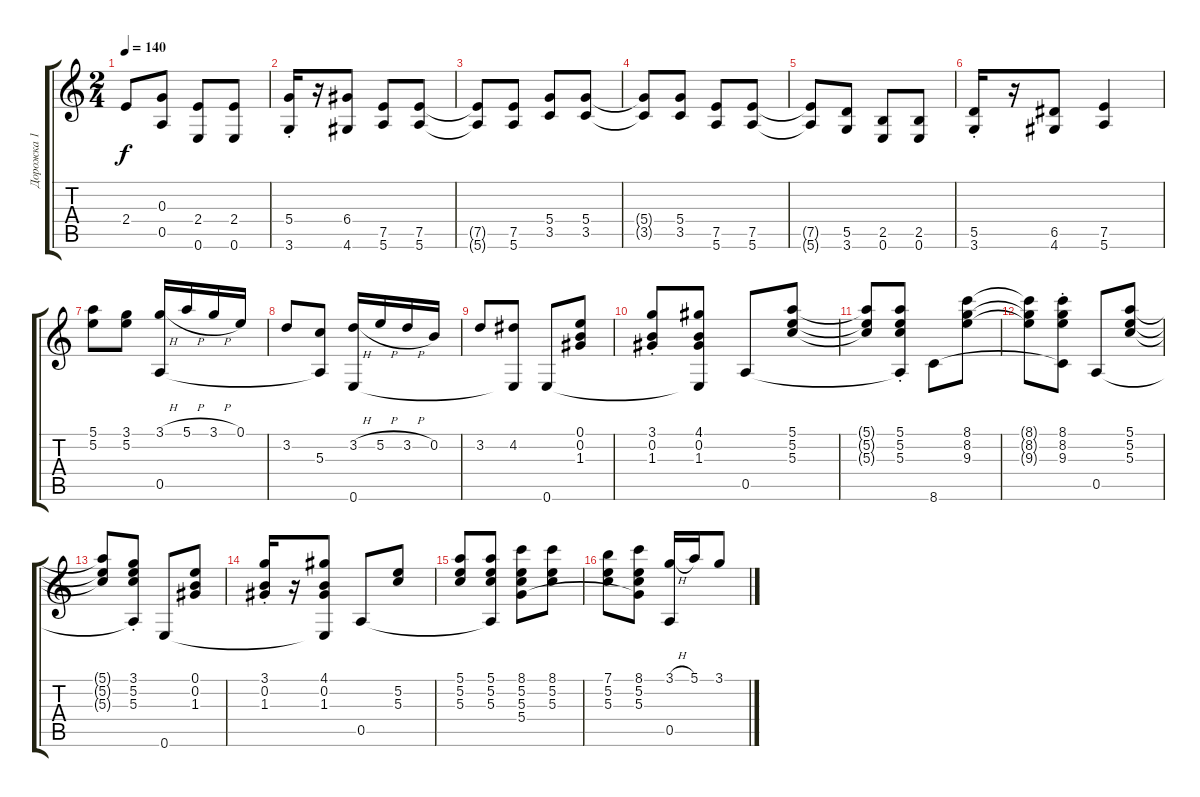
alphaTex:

\track ("Дорожка 1" "Дорожка 1") {instrument acousticguitarnylon}
\staff {score tabs}
\tuning (E4 B3 G3 D3 A2 E2) {hide}
\ts (2 4)
\tempo 140
\clef g2
\ks aminor
2.4.8{dy f} (0.3 0.5{t}).8 (2.4 0.6).8 (2.4 0.6).8 |
(5.4{st} 3.6{st}).16 r.16 (6.4 4.6).8 (7.5 5.6).8 (7.5 5.6).8 |
(7.5{t} 5.6{t}).8 (7.5 5.6).8 (5.4 3.5).8 (5.4 3.5).8 |
(5.4{t} 3.5{t}).8 (5.4 3.5).8 (7.5 5.6).8 (7.5 5.6).8 |
(7.5{t} 5.6{t}).8 (5.5 3.6).8 (2.5 0.6).8 (2.5 0.6).8 |
(5.5{st} 3.6{st}).16 r.16 (6.5 4.6).8 (7.5 5.6).4 |
(5.1 5.2).8 (3.1 5.2).8 (3.1{h} 0.5).16 5.1{h}.16 3.1{h}.16 0.1.16 |
3.2.8 (5.3 0.5{t}).8 (3.2{h} 0.6).16 5.2{h}.16 3.2{h}.16 0.2.16 |
3.2.8 (4.2 0.6{t}).8 0.6.8 (0.1 0.2 1.3).8 |
(3.1{st} 0.2{st} 1.3{st}).8 (4.1 0.2 1.3 0.6{t}).8 0.5.8 (5.1 5.2 5.3).8 |
(5.1{t} 5.2{t} 5.3{t}).8 (5.1{st} 5.2{st} 5.3{st} 0.5{t}).8 8.6.8 (8.1 8.2 9.3).8 |
(8.1{t} 8.2{t} 9.3{t}).8 (8.1{st} 8.2{st} 9.3{st} 8.6{t}).8 0.5.8 (5.1 5.2 5.3).8 |
(5.1{t} 5.2{t} 5.3{t}).8 (3.1{st} 5.2{st} 5.3{st} 0.5{t}).8 0.6.8 (0.1 0.2 1.3).8 |
(3.1{st} 0.2{st} 1.3{st}).16 r.16 (4.1 0.2 1.3 0.6{t}).8 0.5.8 (5.2 5.3).8 |
(5.1 5.2 5.3).8 (5.1 5.2 5.3 0.5{t}).8 (8.1 5.2 5.3 5.4).8 (8.1 5.2 5.3).8 |
(7.1 5.2 5.3).8 (8.1 5.2 5.3 5.4{t}).8 (3.1{h} 0.5).16 5.1.16 3.1.8
